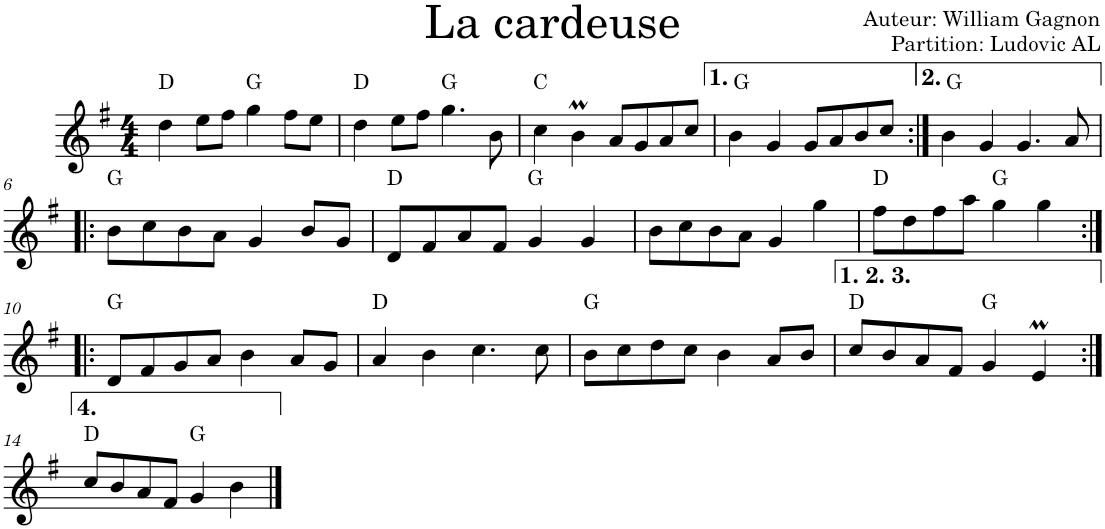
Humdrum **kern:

**kern	**harte
*part1	*part1
*staff1	*
*I"Violon	*
*I'Vln.	*
*clefG2	*
*k[f#]	*
*M4/4	*
=1	=1
4dd\	D:maj
8ee\L	.
8ff#\J	.
4gg\	G:maj
8ff#\L	.
8ee\J	.
=2	=2
4dd\	D:maj
8ee\L	.
8ff#\J	.
4.gg\	G:maj
8b\	.
=3	=3
4cc\	C:maj
4bm\	.
8a/L	.
8g/	.
8a/	.
8cc/J	.
=4	=4
4b\	G:maj
4g/	.
8g/L	.
8a/	.
8b/	.
8cc/J	.
=5:|!	=5:|!
4b\	G:maj
4g/	.
4.g/	.
8a/	.
!!LO:LB:g=z
=6!|:	=6!|:
8b\L	G:maj
8cc\	.
8b\	.
8a\J	.
4g/	.
8b/L	.
8g/J	.
=7	=7
8d/L	D:maj
8f#/	.
8a/	.
8f#/J	.
4g/	G:maj
4g/	.
=8	=8
8b\L	.
8cc\	.
8b\	.
8a\J	.
4g/	.
4gg\	.
=9	=9
8ff#\L	D:maj
8dd\	.
8ff#\	.
8aa\J	.
4gg\	G:maj
4gg\	.
!!LO:LB:g=z
=10:|!|:	=10:|!|:
8d/L	G:maj
8f#/	.
8g/	.
8a/J	.
4b\	.
8a/L	.
8g/J	.
=11	=11
4a/	D:maj
4b\	.
4.cc\	.
8cc\	.
=12	=12
8b\L	G:maj
8cc\	.
8dd\	.
8cc\J	.
4b\	.
8a/L	.
8b/J	.
=13	=13
8cc/L	D:maj
8b/	.
8a/	.
8f#/J	.
4g/	G:maj
4eM/	.
!!LO:LB:g=z
=14:|!	=14:|!
8cc/L	D:maj
8b/	.
8a/	.
8f#/J	.
4g/	G:maj
4b\	.
==	==
*-	*-
